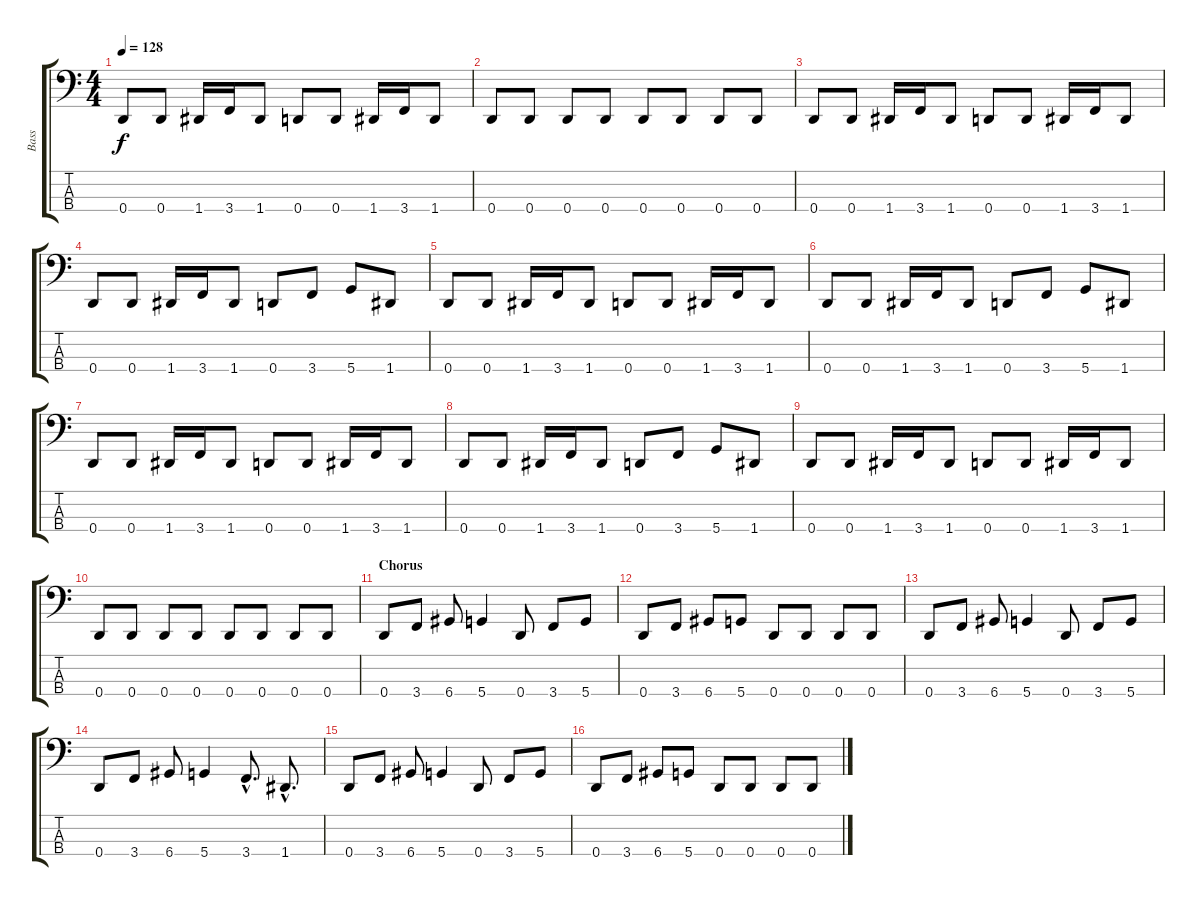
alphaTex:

\track ("Bass" "Bass") {instrument electricbassfinger}
\staff {score tabs}
\tuning (G2 D2 A1 D1) {hide}
\ts (4 4)
\tempo 128
\clef f4
\ks c
0.4.8{dy f} 0.4.8 1.4.16 3.4.16 1.4.8 0.4.8 0.4.8 1.4.16 3.4.16 1.4.8 |
0.4.8 0.4.8 0.4.8 0.4.8 0.4.8 0.4.8 0.4.8 0.4.8 |
0.4.8 0.4.8 1.4.16 3.4.16 1.4.8 0.4.8 0.4.8 1.4.16 3.4.16 1.4.8 |
0.4.8 0.4.8 1.4.16 3.4.16 1.4.8 0.4.8 3.4.8 5.4.8 1.4.8 |
0.4.8 0.4.8 1.4.16 3.4.16 1.4.8 0.4.8 0.4.8 1.4.16 3.4.16 1.4.8 |
0.4.8 0.4.8 1.4.16 3.4.16 1.4.8 0.4.8 3.4.8 5.4.8 1.4.8 |
0.4.8 0.4.8 1.4.16 3.4.16 1.4.8 0.4.8 0.4.8 1.4.16 3.4.16 1.4.8 |
0.4.8 0.4.8 1.4.16 3.4.16 1.4.8 0.4.8 3.4.8 5.4.8 1.4.8 |
0.4.8 0.4.8 1.4.16 3.4.16 1.4.8 0.4.8 0.4.8 1.4.16 3.4.16 1.4.8 |
0.4.8 0.4.8 0.4.8 0.4.8 0.4.8 0.4.8 0.4.8 0.4.8 |
\section ("" "Chorus")
0.4.8 3.4.8 6.4.8 5.4.4 0.4.8 3.4.8 5.4.8 |
0.4.8 3.4.8 6.4.8 5.4.8 0.4.8 0.4.8 0.4.8 0.4.8 |
0.4.8 3.4.8 6.4.8 5.4.4 0.4.8 3.4.8 5.4.8 |
0.4.8 3.4.8 6.4.8 5.4.4 3.4{hac}.8{d} 1.4{hac}.8{d} |
0.4.8 3.4.8 6.4.8 5.4.4 0.4.8 3.4.8 5.4.8 |
0.4.8 3.4.8 6.4.8 5.4.8 0.4.8 0.4.8 0.4.8 0.4.8
